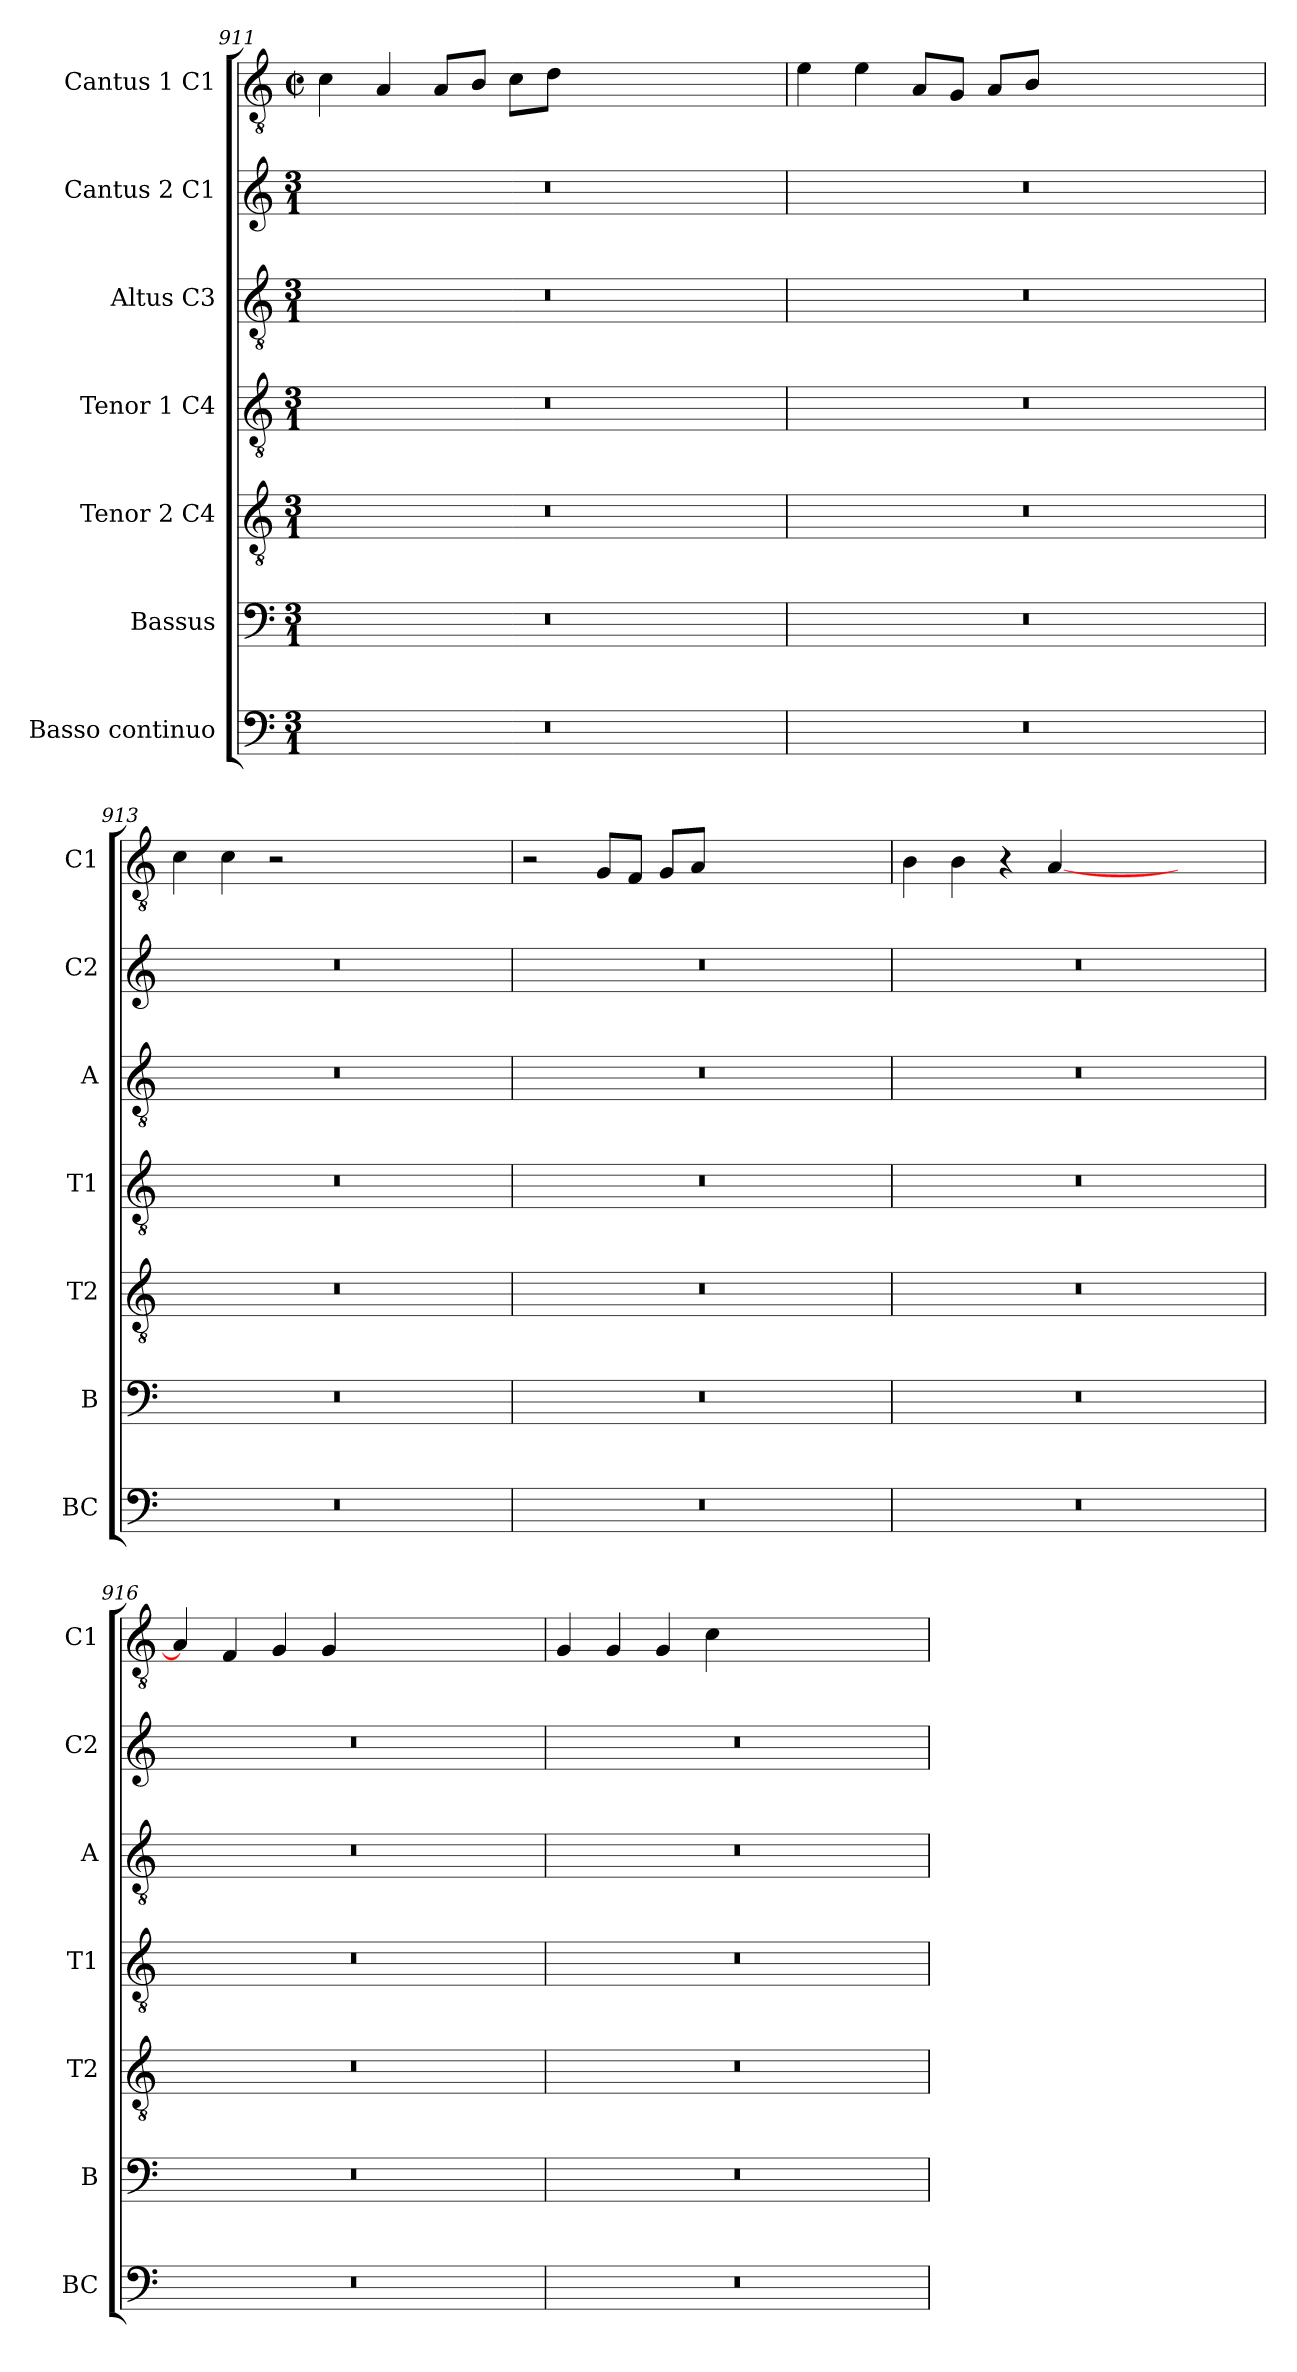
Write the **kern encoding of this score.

**kern	**kern	**kern	**kern	**kern	**kern	**kern
*part7	*part6	*part5	*part4	*part3	*part2	*part1
*staff7	*staff6	*staff5	*staff4	*staff3	*staff2	*staff1
*I"Basso continuo	*I"Bassus	*I"Tenor 2 C4	*I"Tenor 1 C4	*I"Altus C3	*I"Cantus 2 C1	*I"Cantus 1 C1
*I'BC	*I'B	*I'T2	*I'T1	*I'A	*I'C2	*I'C1
!!LO:LB:g=z
*clefF4	*clefF4	*clefGv2	*clefGv2	*clefGv2	*clefG2	*clefGv2
*ITrd7c12	*	*	*	*	*	*
*k[]	*k[]	*k[]	*k[]	*k[]	*k[]	*k[]
*C:	*C:	*C:	*C:	*C:	*C:	*C:
*M3/1	*M3/1	*M3/1	*M3/1	*M3/1	*M3/1	*M2/2
*	*	*	*	*	*	*met(c|)
=911	=911	=911	=911	=911	=911	=911
0.r	0.r	0.r	0.r	0.r	0.r	4c\
.	.	.	.	.	.	4A/
.	.	.	.	.	.	8A/L
.	.	.	.	.	.	8B/J
.	.	.	.	.	.	8c\L
.	.	.	.	.	.	8d\J
.	.	.	.	.	.	0ryy
=912	=912	=912	=912	=912	=912	=912
0.r	0.r	0.r	0.r	0.r	0.r	4e\
.	.	.	.	.	.	4e\
.	.	.	.	.	.	8A/L
.	.	.	.	.	.	8G/J
.	.	.	.	.	.	8A/L
.	.	.	.	.	.	8B/J
.	.	.	.	.	.	0ryy
=913	=913	=913	=913	=913	=913	=913
0.r	0.r	0.r	0.r	0.r	0.r	4c\
.	.	.	.	.	.	4c\
.	.	.	.	.	.	2r
.	.	.	.	.	.	0ryy
=914	=914	=914	=914	=914	=914	=914
0.r	0.r	0.r	0.r	0.r	0.r	2r
.	.	.	.	.	.	8G/L
.	.	.	.	.	.	8F/J
.	.	.	.	.	.	8G/L
.	.	.	.	.	.	8A/J
.	.	.	.	.	.	0ryy
=915	=915	=915	=915	=915	=915	=915
0.r	0.r	0.r	0.r	0.r	0.r	4B\
.	.	.	.	.	.	4B\
.	.	.	.	.	.	4r
.	.	.	.	.	.	[<4A/
.	.	.	.	.	.	0ryy
=916	=916	=916	=916	=916	=916	=916
0.r	0.r	0.r	0.r	0.r	0.r	4A/]
.	.	.	.	.	.	4F/
.	.	.	.	.	.	4G/
.	.	.	.	.	.	4G/
.	.	.	.	.	.	0ryy
!!LO:LB:g=z
=917	=917	=917	=917	=917	=917	=917
0.r	0.r	0.r	0.r	0.r	0.r	4G/
.	.	.	.	.	.	4G/
.	.	.	.	.	.	4G/
.	.	.	.	.	.	4c\
.	.	.	.	.	.	0ryy
=	=	=	=	=	=	=
*-	*-	*-	*-	*-	*-	*-
